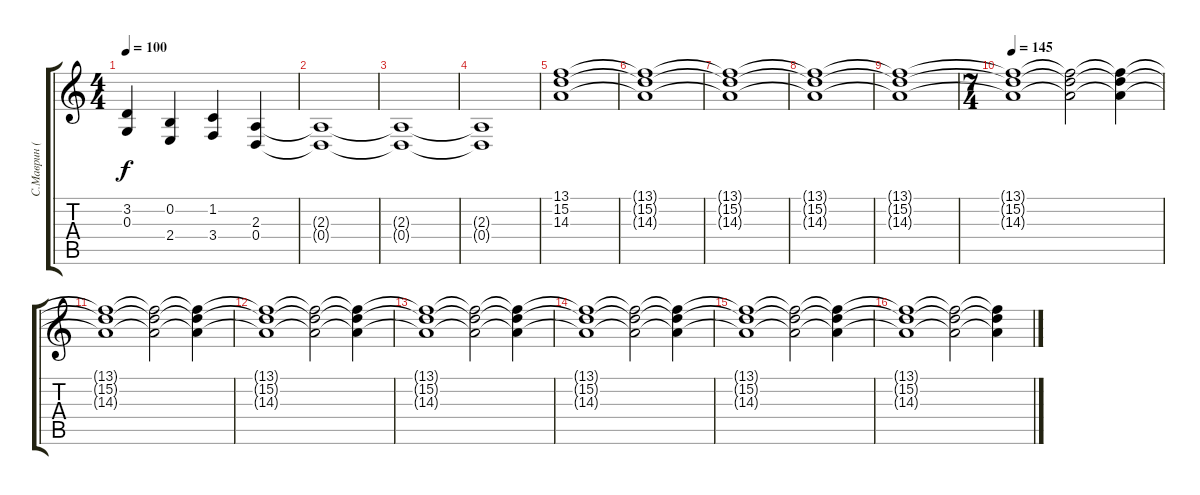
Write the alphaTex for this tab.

\track ("С.Маврин (синтезатор)" "С.Маврин (") {instrument pad4choir}
\staff {score tabs}
\tuning (E4 B3 G3 D3 A2 E2) {hide}
\ts (4 4)
\tempo 100
\clef g2
\ks c
(3.2 0.3).4{dy f} (0.2 2.4).4 (1.2 3.4).4 (2.3 0.4).4 |
(2.3{t} 0.4{t}).1 |
(2.3{t} 0.4{t}).1 |
(2.3{t} 0.4{t}).1 |
(13.1 15.2 14.3).1 |
(13.1{t} 15.2{t} 14.3{t}).1 |
(13.1{t} 15.2{t} 14.3{t}).1 |
(13.1{t} 15.2{t} 14.3{t}).1 |
(13.1{t} 15.2{t} 14.3{t}).1 |
\ts (7 4)
\tempo 145
(13.1{t} 15.2{t} 14.3{t}).1 (13.1{t} 15.2{t} 14.3{t}).2 (13.1{t} 15.2{t} 14.3{t}).4 |
(13.1{t} 15.2{t} 14.3{t}).1 (13.1{t} 15.2{t} 14.3{t}).2 (13.1{t} 15.2{t} 14.3{t}).4 |
(13.1{t} 15.2{t} 14.3{t}).1 (13.1{t} 15.2{t} 14.3{t}).2 (13.1{t} 15.2{t} 14.3{t}).4 |
(13.1{t} 15.2{t} 14.3{t}).1 (13.1{t} 15.2{t} 14.3{t}).2 (13.1{t} 15.2{t} 14.3{t}).4 |
(13.1{t} 15.2{t} 14.3{t}).1 (13.1{t} 15.2{t} 14.3{t}).2 (13.1{t} 15.2{t} 14.3{t}).4 |
(13.1{t} 15.2{t} 14.3{t}).1 (13.1{t} 15.2{t} 14.3{t}).2 (13.1{t} 15.2{t} 14.3{t}).4 |
(13.1{t} 15.2{t} 14.3{t}).1 (13.1{t} 15.2{t} 14.3{t}).2 (13.1{t} 15.2{t} 14.3{t}).4
